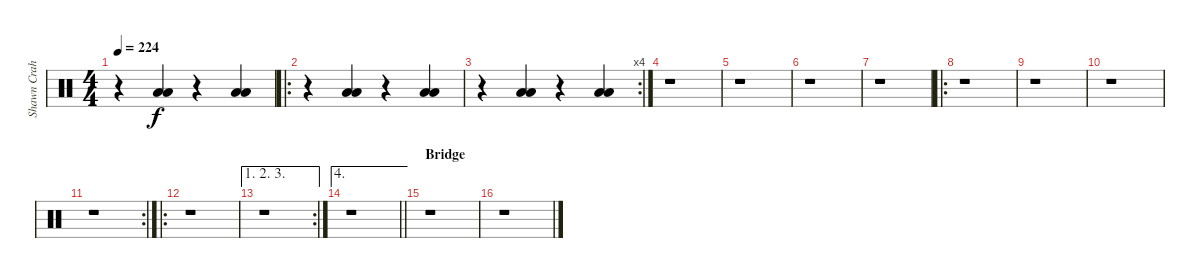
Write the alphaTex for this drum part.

\track ("Shawn Crahan" "Shawn Crah") {instrument percussion}
\staff {score}
\articulation defaults
\ts (4 4)
\tempo 224
\clef neutral
\ks c
r.4{dy f} ("Low Floor Tom (hit)" "Low Floor Tom (hit)").4 r.4 ("Low Floor Tom (hit)" "Low Floor Tom (hit)").4 |
\ro
r.4 ("Low Floor Tom (hit)" "Low Floor Tom (hit)").4 r.4 ("Low Floor Tom (hit)" "Low Floor Tom (hit)").4 |
\rc 4
r.4 ("Low Floor Tom (hit)" "Low Floor Tom (hit)").4 r.4 ("Low Floor Tom (hit)" "Low Floor Tom (hit)").4 |
r.1 |
r.1 |
r.1 |
r.1 |
\ro
r.1 |
r.1 |
r.1 |
\rc 2
r.1 |
\ro
r.1 |
\ae (1 2 3)
\rc 2
r.1 |
\ae 4
\barLineRight lightlight
r.1 |
\section ("" "Bridge")
r.1 |
r.1
